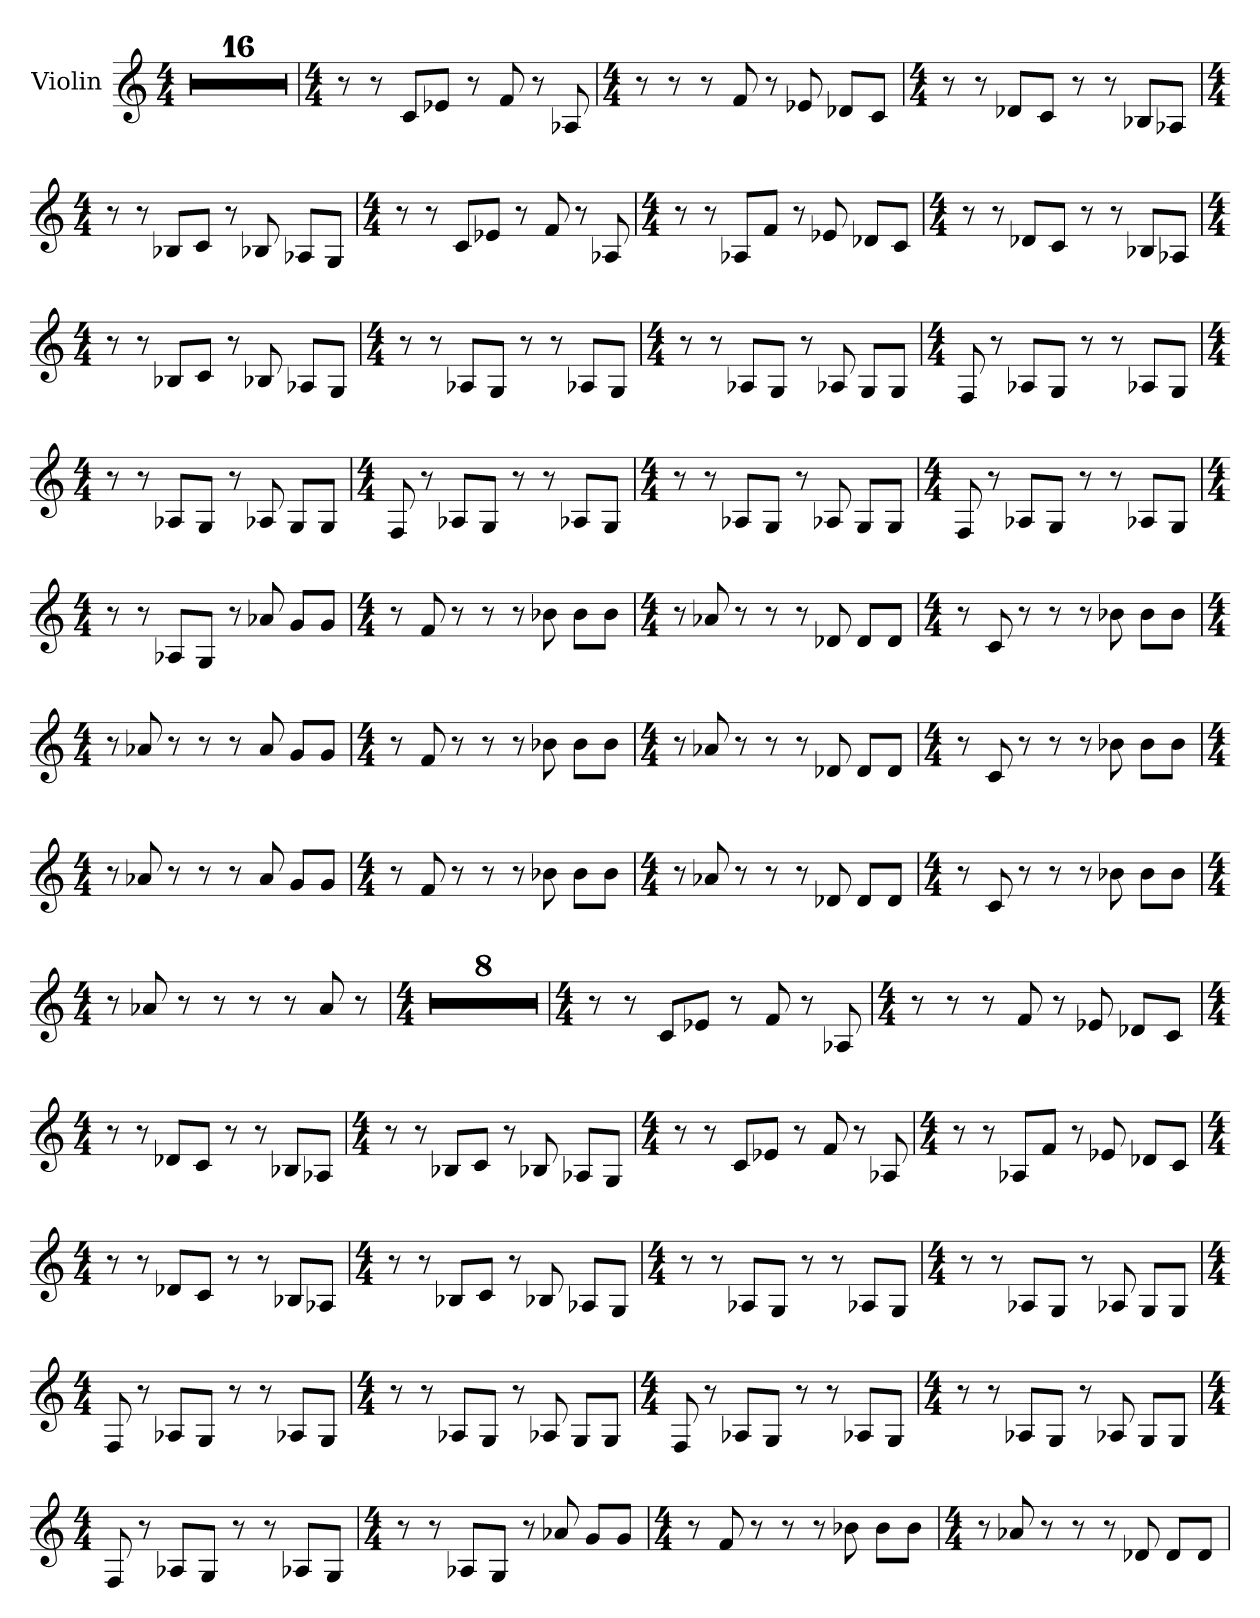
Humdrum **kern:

**kern
*part1
*staff1
*I"Violin
*I'Vln
*M4/4
=
1r
=
*M4/4
1r
=
*M4/4
1r
=
*M4/4
1r
=
*M4/4
1r
=
*M4/4
1r
=
*M4/4
1r
=
*M4/4
1r
=
*M4/4
1r
=
*M4/4
1r
=
*M4/4
1r
=
*M4/4
1r
=
*M4/4
1r
=
*M4/4
1r
=
*M4/4
1r
=
*M4/4
1r
=
*M4/4
8r
8r
8cL
8e-XJ
8r
8f
8r
8A-X
=
*M4/4
8r
8r
8r
8f
8r
8e-X
8d-XL
8cJ
=
*M4/4
8r
8r
8d-XL
8cJ
8r
8r
8B-XL
8A-XJ
=
*M4/4
8r
8r
8B-XL
8cJ
8r
8B-X
8A-XL
8GJ
=
*M4/4
8r
8r
8cL
8e-XJ
8r
8f
8r
8A-X
=
*M4/4
8r
8r
8A-XL
8fJ
8r
8e-X
8d-XL
8cJ
=
*M4/4
8r
8r
8d-XL
8cJ
8r
8r
8B-XL
8A-XJ
=
*M4/4
8r
8r
8B-XL
8cJ
8r
8B-X
8A-XL
8GJ
=
*M4/4
8r
8r
8A-XL
8GJ
8r
8r
8A-XL
8GJ
=
*M4/4
8r
8r
8A-XL
8GJ
8r
8A-X
8GL
8GJ
=
*M4/4
8F
8r
8A-XL
8GJ
8r
8r
8A-XL
8GJ
=
*M4/4
8r
8r
8A-XL
8GJ
8r
8A-X
8GL
8GJ
=
*M4/4
8F
8r
8A-XL
8GJ
8r
8r
8A-XL
8GJ
=
*M4/4
8r
8r
8A-XL
8GJ
8r
8A-X
8GL
8GJ
=
*M4/4
8F
8r
8A-XL
8GJ
8r
8r
8A-XL
8GJ
=
*M4/4
8r
8r
8A-XL
8GJ
8r
8a-X
8gL
8gJ
=
*M4/4
8r
8f
8r
8r
8r
8b-X
8b-L
8b-J
=
*M4/4
8r
8a-X
8r
8r
8r
8d-X
8d-L
8d-J
=
*M4/4
8r
8c
8r
8r
8r
8b-X
8b-L
8b-J
=
*M4/4
8r
8a-X
8r
8r
8r
8a-
8gL
8gJ
=
*M4/4
8r
8f
8r
8r
8r
8b-X
8b-L
8b-J
=
*M4/4
8r
8a-X
8r
8r
8r
8d-X
8d-L
8d-J
=
*M4/4
8r
8c
8r
8r
8r
8b-X
8b-L
8b-J
=
*M4/4
8r
8a-X
8r
8r
8r
8a-
8gL
8gJ
=
*M4/4
8r
8f
8r
8r
8r
8b-X
8b-L
8b-J
=
*M4/4
8r
8a-X
8r
8r
8r
8d-X
8d-L
8d-J
=
*M4/4
8r
8c
8r
8r
8r
8b-X
8b-L
8b-J
=
*M4/4
8r
8a-X
8r
8r
8r
8r
8a-
8r
=
*M4/4
1r
=
*M4/4
1r
=
*M4/4
1r
=
*M4/4
1r
=
*M4/4
1r
=
*M4/4
1r
=
*M4/4
1r
=
*M4/4
1r
=
*M4/4
8r
8r
8cL
8e-XJ
8r
8f
8r
8A-X
=
*M4/4
8r
8r
8r
8f
8r
8e-X
8d-XL
8cJ
=
*M4/4
8r
8r
8d-XL
8cJ
8r
8r
8B-XL
8A-XJ
=
*M4/4
8r
8r
8B-XL
8cJ
8r
8B-X
8A-XL
8GJ
=
*M4/4
8r
8r
8cL
8e-XJ
8r
8f
8r
8A-X
=
*M4/4
8r
8r
8A-XL
8fJ
8r
8e-X
8d-XL
8cJ
=
*M4/4
8r
8r
8d-XL
8cJ
8r
8r
8B-XL
8A-XJ
=
*M4/4
8r
8r
8B-XL
8cJ
8r
8B-X
8A-XL
8GJ
=
*M4/4
8r
8r
8A-XL
8GJ
8r
8r
8A-XL
8GJ
=
*M4/4
8r
8r
8A-XL
8GJ
8r
8A-X
8GL
8GJ
=
*M4/4
8F
8r
8A-XL
8GJ
8r
8r
8A-XL
8GJ
=
*M4/4
8r
8r
8A-XL
8GJ
8r
8A-X
8GL
8GJ
=
*M4/4
8F
8r
8A-XL
8GJ
8r
8r
8A-XL
8GJ
=
*M4/4
8r
8r
8A-XL
8GJ
8r
8A-X
8GL
8GJ
=
*M4/4
8F
8r
8A-XL
8GJ
8r
8r
8A-XL
8GJ
=
*M4/4
8r
8r
8A-XL
8GJ
8r
8a-X
8gL
8gJ
=
*M4/4
8r
8f
8r
8r
8r
8b-X
8b-L
8b-J
=
*M4/4
8r
8a-X
8r
8r
8r
8d-X
8d-L
8d-J
=
*-
